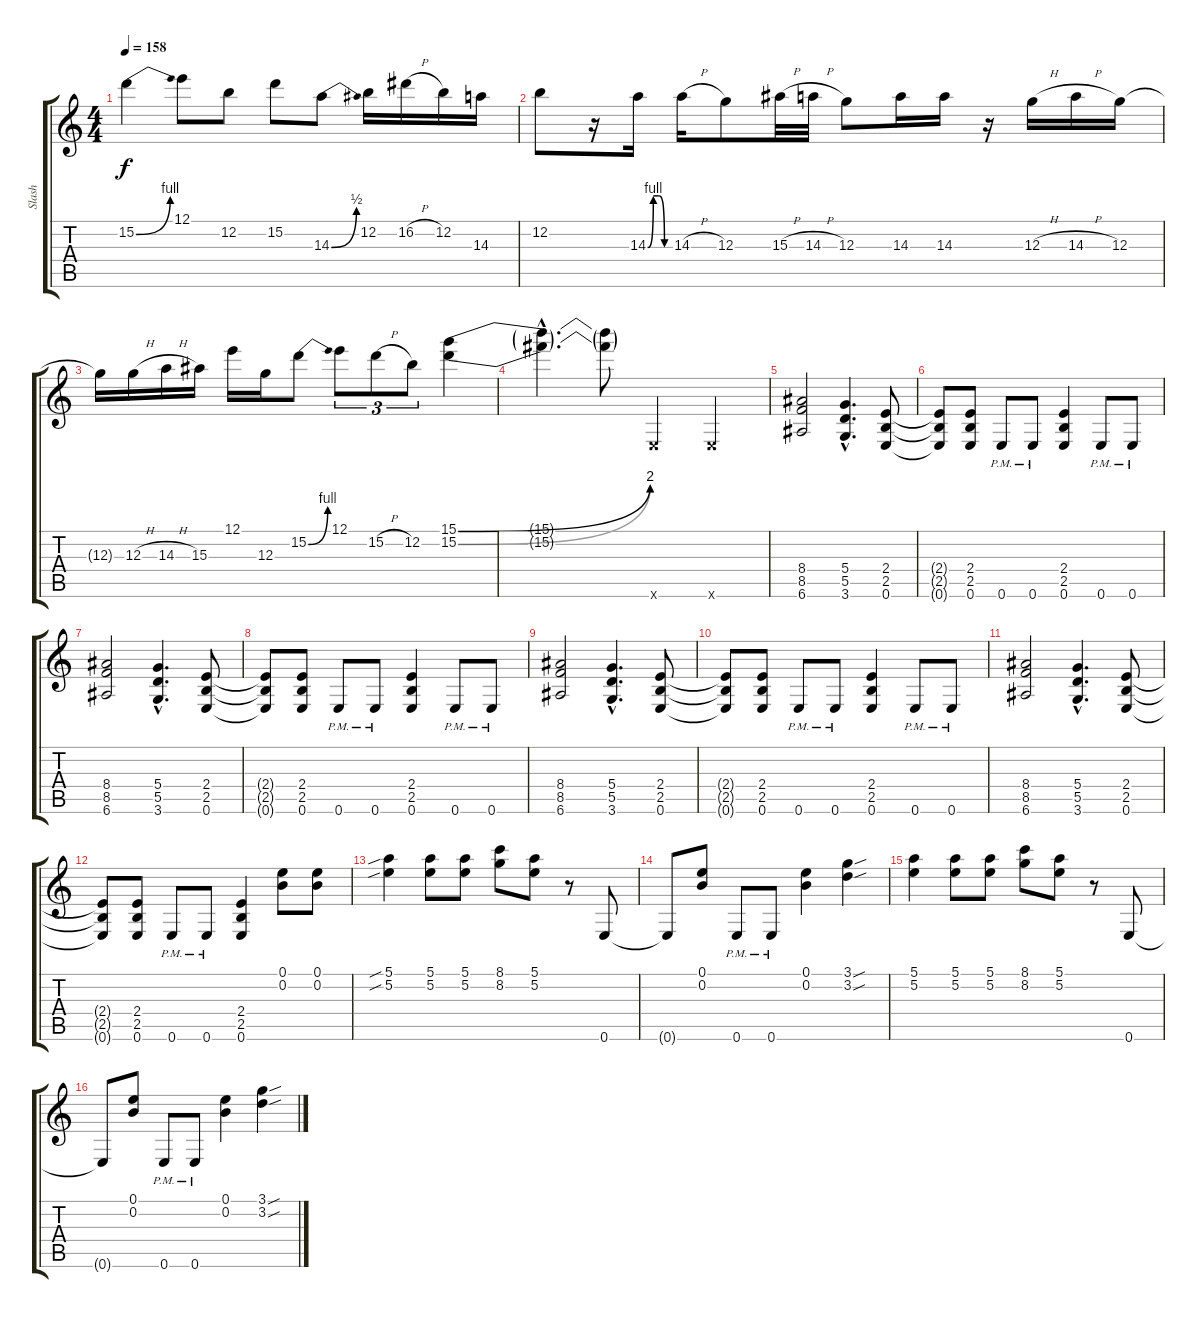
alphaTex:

\track ("Slash" "Slash") {instrument distortionguitar}
\staff {score tabs}
\tuning (E4 B3 G3 D3 A2 E2) {hide}
\ts (4 4)
\tempo 158
\clef g2
\ks c
15.2{be (bend 0 0 60 4)}.4{dy f} 12.1.8 12.2.8 15.2.8 14.3{be (bend 0 0 60 2)}.8 12.2.16 16.2{h}.16 12.2.16 14.3.16 |
12.2.8 r.16 14.3{be (custom 0 0 15 4 30 4 45 0 60 0)}.16 14.3{h}.16 12.3.8 15.3{h}.32 14.3{h}.32 12.3.8 14.3.16 14.3.16 r.16 12.3{h}.16 14.3{h}.16 12.3.16 |
12.3{t}.16 12.3{h}.16 14.3{h}.16 15.3.16 12.1.16 12.3.16 15.2{be (bend 0 0 60 4)}.8 12.1.8{tu (3 2)} 15.2{h}.8{tu (3 2)} 12.2.8{tu (3 2)} (15.1{be (bend 0 0 60 8)} 15.2{be (bend 0 0 60 8)}).4 |
(15.1{hac t} 15.2{hac t}).4{d} (15.1{t} 15.2{t}).8 0.6{x}.4 0.6{x}.4 |
(8.4 8.5 6.6).2 (5.4{hac} 5.5{hac} 3.6{hac}).4{d} (2.4 2.5 0.6).8 |
(2.4{t} 2.5{t} 0.6{t}).8 (2.4 2.5 0.6).8 0.6{pm}.8 0.6{pm}.8 (2.4 2.5 0.6).4 0.6{pm}.8 0.6{pm}.8 |
(8.4 8.5 6.6).2 (5.4{hac} 5.5{hac} 3.6{hac}).4{d} (2.4 2.5 0.6).8 |
(2.4{t} 2.5{t} 0.6{t}).8 (2.4 2.5 0.6).8 0.6{pm}.8 0.6{pm}.8 (2.4 2.5 0.6).4 0.6{pm}.8 0.6{pm}.8 |
(8.4 8.5 6.6).2 (5.4{hac} 5.5{hac} 3.6{hac}).4{d} (2.4 2.5 0.6).8 |
(2.4{t} 2.5{t} 0.6{t}).8 (2.4 2.5 0.6).8 0.6{pm}.8 0.6{pm}.8 (2.4 2.5 0.6).4 0.6{pm}.8 0.6{pm}.8 |
(8.4 8.5 6.6).2 (5.4{hac} 5.5{hac} 3.6{hac}).4{d} (2.4 2.5 0.6).8 |
(2.4{t} 2.5{t} 0.6{t}).8 (2.4 2.5 0.6).8 0.6{pm}.8 0.6{pm}.8 (2.4 2.5 0.6).4 (0.1 0.2).8 (0.1 0.2).8 |
(5.1{sib} 5.2{sib}).4 (5.1 5.2).8 (5.1 5.2).8 (8.1 8.2).8 (5.1 5.2).8 r.8 0.6.8 |
0.6{t}.8 (0.1 0.2).8 0.6{pm}.8 0.6{pm}.8 (0.1 0.2).4 (3.1{sou} 3.2{sou}).4 |
(5.1 5.2).4 (5.1 5.2).8 (5.1 5.2).8 (8.1 8.2).8 (5.1 5.2).8 r.8 0.6.8 |
0.6{t}.8 (0.1 0.2).8 0.6{pm}.8 0.6{pm}.8 (0.1 0.2).4 (3.1{sou} 3.2{sou}).4
